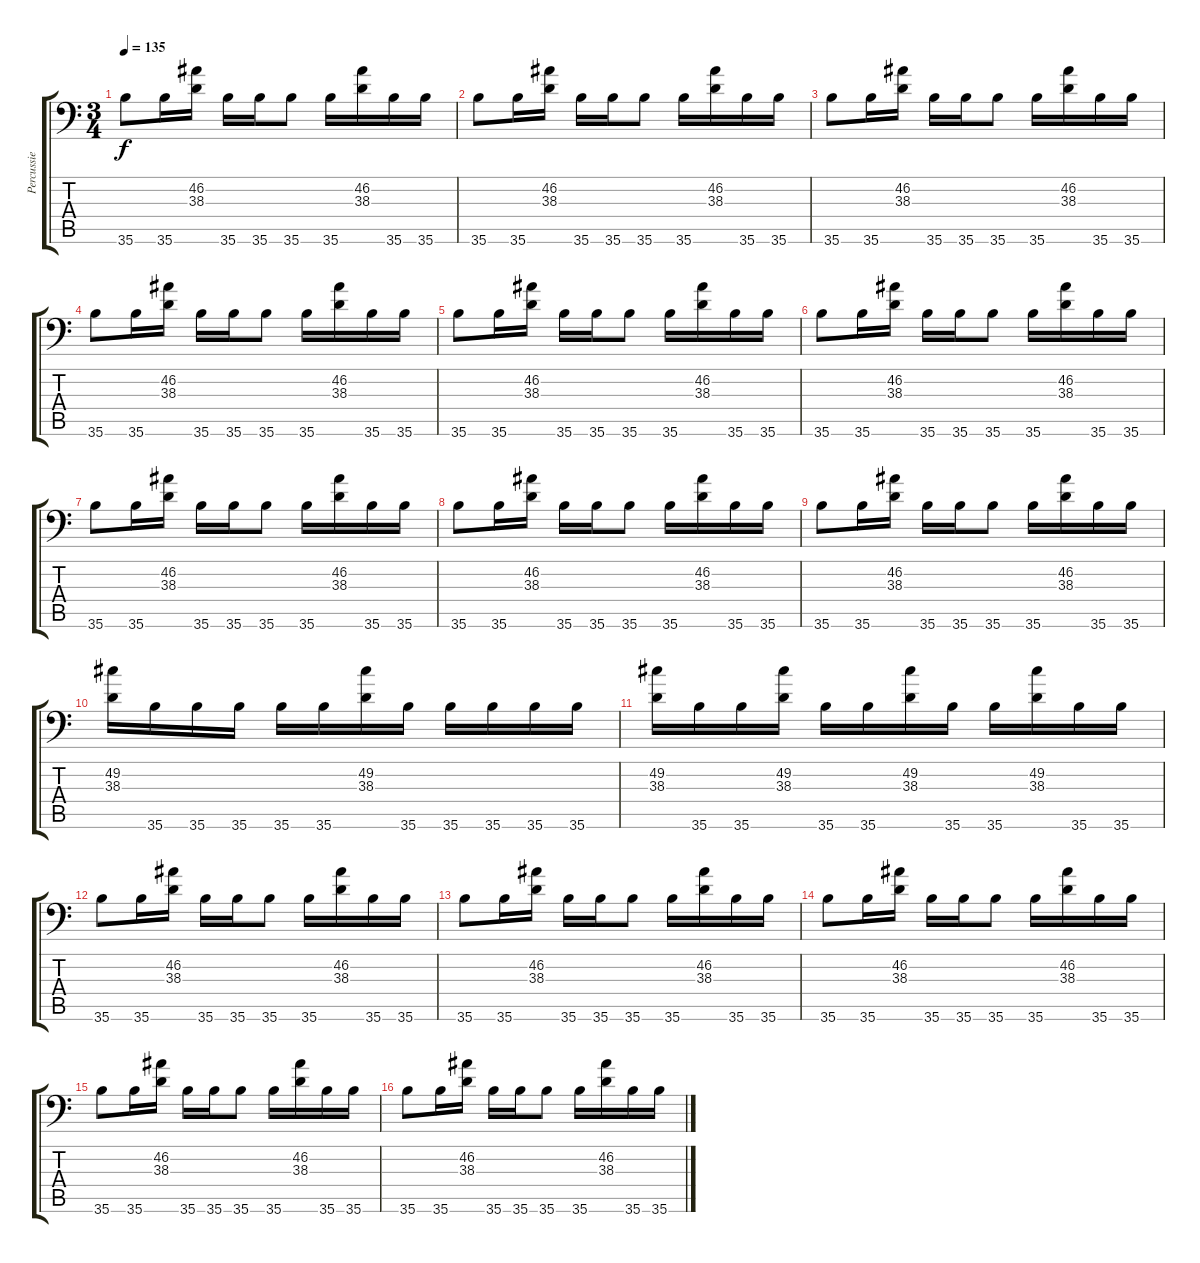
\track ("Percussie" "Percussie") {instrument acousticgrandpiano}
\staff {score tabs}
\tuning (C-1 C-1 C-1 C-1 C-1 C-1) {hide}
\ts (3 4)
\tempo 135
\clef f4
\ks c
35.6.8{dy f} 35.6.16 (46.2 38.3).16 35.6.16 35.6.16 35.6.8 35.6.16 (46.2 38.3).16 35.6.16 35.6.16 |
35.6.8 35.6.16 (46.2 38.3).16 35.6.16 35.6.16 35.6.8 35.6.16 (46.2 38.3).16 35.6.16 35.6.16 |
35.6.8 35.6.16 (46.2 38.3).16 35.6.16 35.6.16 35.6.8 35.6.16 (46.2 38.3).16 35.6.16 35.6.16 |
35.6.8 35.6.16 (46.2 38.3).16 35.6.16 35.6.16 35.6.8 35.6.16 (46.2 38.3).16 35.6.16 35.6.16 |
35.6.8 35.6.16 (46.2 38.3).16 35.6.16 35.6.16 35.6.8 35.6.16 (46.2 38.3).16 35.6.16 35.6.16 |
35.6.8 35.6.16 (46.2 38.3).16 35.6.16 35.6.16 35.6.8 35.6.16 (46.2 38.3).16 35.6.16 35.6.16 |
35.6.8 35.6.16 (46.2 38.3).16 35.6.16 35.6.16 35.6.8 35.6.16 (46.2 38.3).16 35.6.16 35.6.16 |
35.6.8 35.6.16 (46.2 38.3).16 35.6.16 35.6.16 35.6.8 35.6.16 (46.2 38.3).16 35.6.16 35.6.16 |
35.6.8 35.6.16 (46.2 38.3).16 35.6.16 35.6.16 35.6.8 35.6.16 (46.2 38.3).16 35.6.16 35.6.16 |
(49.2 38.3).16 35.6.16 35.6.16 35.6.16 35.6.16 35.6.16 (49.2 38.3).16 35.6.16 35.6.16 35.6.16 35.6.16 35.6.16 |
(49.2 38.3).16 35.6.16 35.6.16 (49.2 38.3).16 35.6.16 35.6.16 (49.2 38.3).16 35.6.16 35.6.16 (49.2 38.3).16 35.6.16 35.6.16 |
35.6.8 35.6.16 (46.2 38.3).16 35.6.16 35.6.16 35.6.8 35.6.16 (46.2 38.3).16 35.6.16 35.6.16 |
35.6.8 35.6.16 (46.2 38.3).16 35.6.16 35.6.16 35.6.8 35.6.16 (46.2 38.3).16 35.6.16 35.6.16 |
35.6.8 35.6.16 (46.2 38.3).16 35.6.16 35.6.16 35.6.8 35.6.16 (46.2 38.3).16 35.6.16 35.6.16 |
35.6.8 35.6.16 (46.2 38.3).16 35.6.16 35.6.16 35.6.8 35.6.16 (46.2 38.3).16 35.6.16 35.6.16 |
35.6.8 35.6.16 (46.2 38.3).16 35.6.16 35.6.16 35.6.8 35.6.16 (46.2 38.3).16 35.6.16 35.6.16
